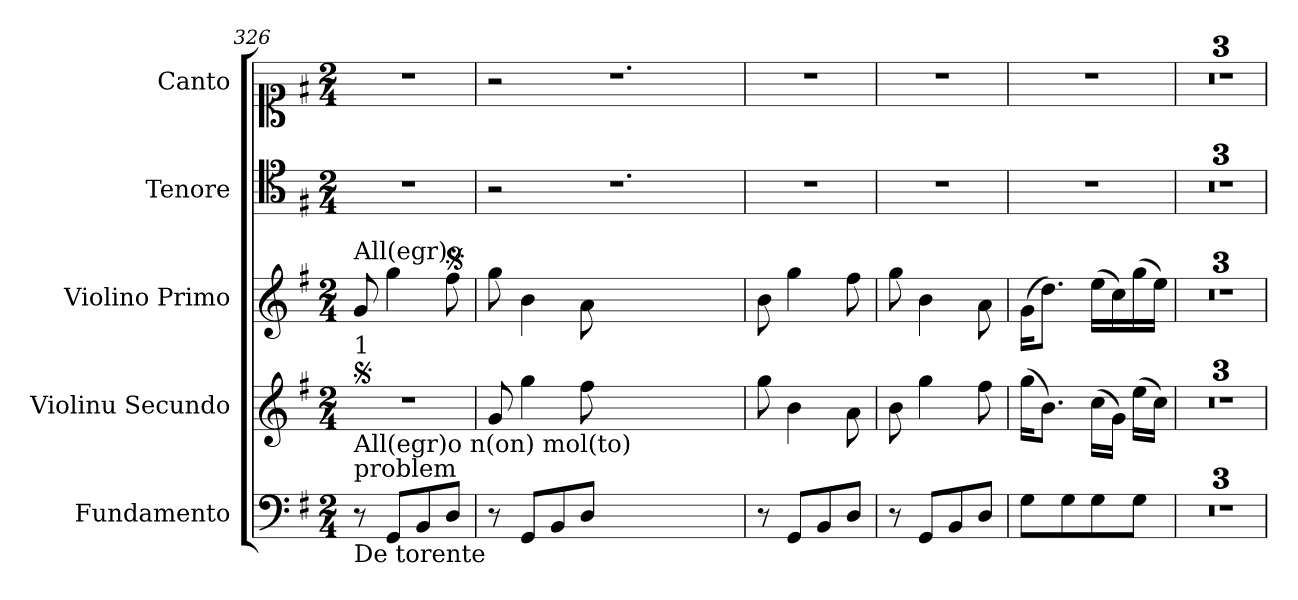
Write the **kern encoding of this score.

**kern	**kern	**kern	**kern	**kern
*part5	*part4	*part3	*part2	*part1
*staff5	*staff4	*staff3	*staff2	*staff1
*I"Fundamento	*I"Violinu Secundo	*I"Violino Primo	*I"Tenore	*I"Canto
*	*I'vl 2	*I'vl 1	*I'T	*
*clefF4	*clefG2	*clefG2	*clefC4	*clefC1
*k[f#]	*k[f#]	*k[f#]	*k[f#]	*k[f#]
*G:	*G:	*G:	*G:	*G:
*M2/4	*M2/4	*M2/4	*M2/4	*M2/4
=326	=326	=326	=326	=326
!	!	!LO:TX:a:t=All(egr)o	!	!
!	!LO:TX:a:t=[segno]	!	!	!
!	!LO:TX:a:t=1	!	!	!
!LO:TX:a:t=problem	!	!	!	!
!LO:TX:b:t=De torente	!	!	!	!
!LO:TX:a:t=All(egr)o n(on) mol(to)	!	!	!	!
8r	2r	8g/	2r	2r
8GG/L	.	4gg\	.	.
8BB/	.	.	.	.
!	!	!LO:TX:a:t=[segno]	!	!
8D/J	.	8ff#\	.	.
=327	=327	=327	=327	=327
8r	8g/	8gg\	2r	2r
8GG/L	4gg\	4b\	.	.
8BB/	.	.	.	.
8D/J	8ff#\	8a\	.	.
1.ryy	1.ryy	1.ryy	1.r	1.r
=328	=328	=328	=328	=328
8r	8gg\	8b\	2r	2r
8GG/L	4b\	4gg\	.	.
8BB/	.	.	.	.
8D/J	8a\	8ff#\	.	.
=329	=329	=329	=329	=329
8r	8b\	8gg\	2r	2r
8GG/L	4gg\	4b\	.	.
8BB/	.	.	.	.
8D/J	8ff#\	8a\	.	.
=330	=330	=330	=330	=330
8G\L	(16gg\KL	(16g\KL	2r	2r
.	8.b\J)	8.dd\J)	.	.
8G\	.	.	.	.
8G\	(16cc\LL	(16ee\LL	.	.
.	16g\JJ)	16cc\)	.	.
8G\J	(16ee\LL	(16gg\	.	.
.	16cc\JJ)	16ee\JJ)	.	.
=331	=331	=331	=331	=331
2ryy	2ryy	2ryy	2r	2r
=332	=332	=332	=332	=332
2ryy	2ryy	2ryy	2r	2r
=333	=333	=333	=333	=333
2ryy	2ryy	2ryy	2r	2r
=	=	=	=	=
*-	*-	*-	*-	*-
